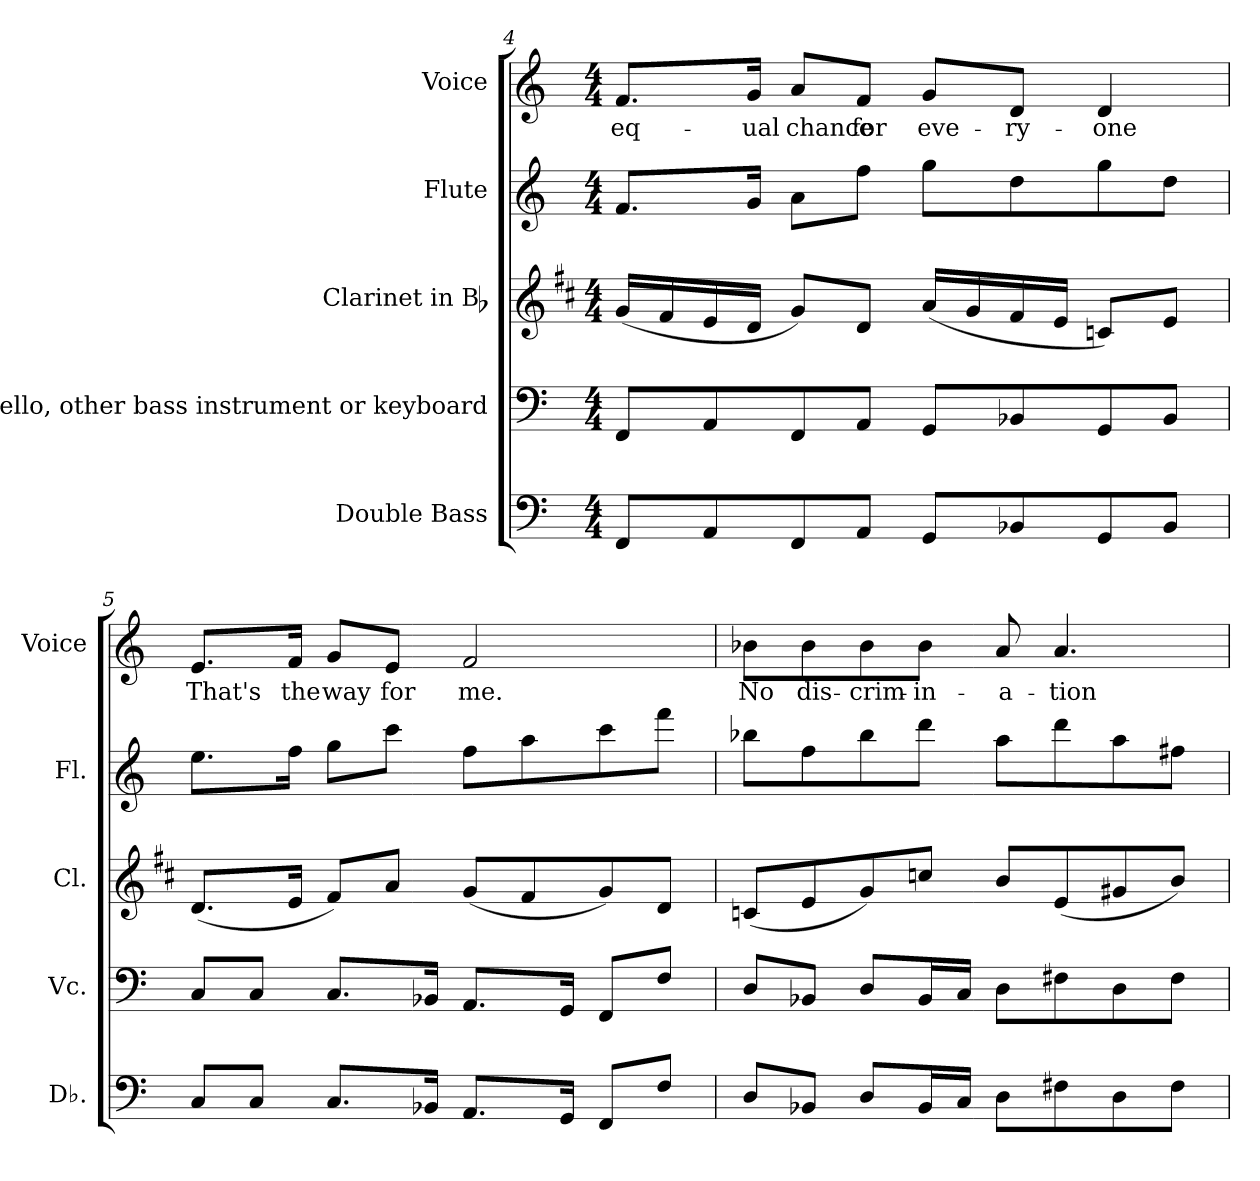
**kern	**kern	**kern	**kern	**kern	**text
*part5	*part4	*part3	*part2	*part1	*part1
*staff5	*staff4	*staff3	*staff2	*staff1	*staff1
*I"Double Bass	*I"Violoncello, other bass instrument or keyboard	*I"Clarinet in Bb	*I"Flute	*I"Voice	*
*I'Db.	*I'Vc.	*I'Cl.	*I'Fl.	*I'Voice	*
*clefF4	*clefF4	*clefG2	*clefG2	*clefG2	*
*ITrd7c12	*	*ITrd1c2	*	*	*
*k[]	*k[]	*k[]	*k[]	*k[]	*
*C:	*C:	*C:	*C:	*C:	*
*M4/4	*M4/4	*M4/4	*M4/4	*M4/4	*
=4	=4	=4	=4	=4	=4
!	!	!	!	!	!LO:LY:b:color=#000000
8FFFi/L	8FFi/L	(16fi/LL	8.fi/L	8.fi/L	eq-
.	.	16ei/	.	.	.
8AAAi/	8AAi/	16di/	.	.	.
!	!	!	!	!	!LO:LY:b:color=#000000
.	.	16ci/JJ	16gi/Jk	16gi/Jk	-ual
!	!	!	!	!	!LO:LY:b:color=#000000
8FFFi/	8FFi/	8fi/L)	8ai\L	8ai/L	chance
!	!	!	!	!	!LO:LY:b:color=#000000
8AAAi/J	8AAi/J	8ci/J	8ffi\J	8fi/J	for
!	!	!	!	!	!LO:LY:b:color=#000000
8GGGi/L	8GGi/L	(16gi/LL	8ggi\L	8gi/L	eve-
.	.	16fi/	.	.	.
!	!	!	!	!	!LO:LY:b:color=#000000
8BBB-Xi/	8BB-Xi/	16ei/	8ddi\	8di/J	-ry-
.	.	16di/JJ	.	.	.
!	!	!	!	!	!LO:LY:b:color=#000000
8GGGi/	8GGi/	8B-Xi/L)	8ggi\	4di/	-one
8BBB-i/J	8BB-i/J	8di/J	8ddi\J	.	.
!!LO:LB:g=z
=5	=5	=5	=5	=5	=5
!	!	!	!	!	!LO:LY:b:color=#000000
8CCi/L	8Ci/L	(8.ci/L	8.eei\L	8.ei/L	That's
8CCi/J	8Ci/J	.	.	.	.
!	!	!	!	!	!LO:LY:b:color=#000000
.	.	16di/Jk	16ffi\Jk	16fi/Jk	the
!	!	!	!	!	!LO:LY:b:color=#000000
8.CCi/L	8.Ci/L	8ei/L)	8ggi\L	8gi/L	way
!	!	!	!	!	!LO:LY:b:color=#000000
.	.	8gi/J	8ccci\J	8ei/J	for
16BBB-Xi/Jk	16BB-Xi/Jk	.	.	.	.
!	!	!	!	!	!LO:LY:b:color=#000000
8.AAAi/L	8.AAi/L	(8fi/L	8ffi\L	2fi/	me.
.	.	8ei/	8aai\	.	.
16GGGi/Jk	16GGi/Jk	.	.	.	.
8FFFi/L	8FFi/L	8fi/)	8ccci\	.	.
8FFi/J	8Fi/J	8ci/J	8fffi\J	.	.
=6	=6	=6	=6	=6	=6
!	!	!	!	!	!LO:LY:b:color=#000000
8DDi/L	8Di/L	(8B-Xi/L	8bb-Xi\L	8b-Xi\L	No
!	!	!	!	!	!LO:LY:b:color=#000000
8BBB-Xi/J	8BB-Xi/J	8di/	8ffi\	8b-i\	dis-
!	!	!	!	!	!LO:LY:b:color=#000000
8DDi/L	8Di/L	8fi/)	8bb-i\	8b-i\	-crim-
!	!	!	!	!	!LO:LY:b:color=#000000
16BBB-i/L	16BB-i/L	8b-Xi/J	8dddi\J	8b-i\J	-in-
16CCi/JJ	16Ci/JJ	.	.	.	.
!	!	!	!	!	!LO:LY:b:color=#000000
8DDi\L	8Di\L	8ai/L	8aai\L	8ai/	-a-
!	!	!	!	!	!LO:LY:b:color=#000000
8FF#Xi\	8F#Xi\	(8di/	8dddi\	4.ai/	-tion
8DDi\	8Di\	8f#Xi/	8aai\	.	.
8FF#i\J	8F#i\J	8ai/J)	8ff#Xi\J	.	.
=	=	=	=	=	=
*-	*-	*-	*-	*-	*-
